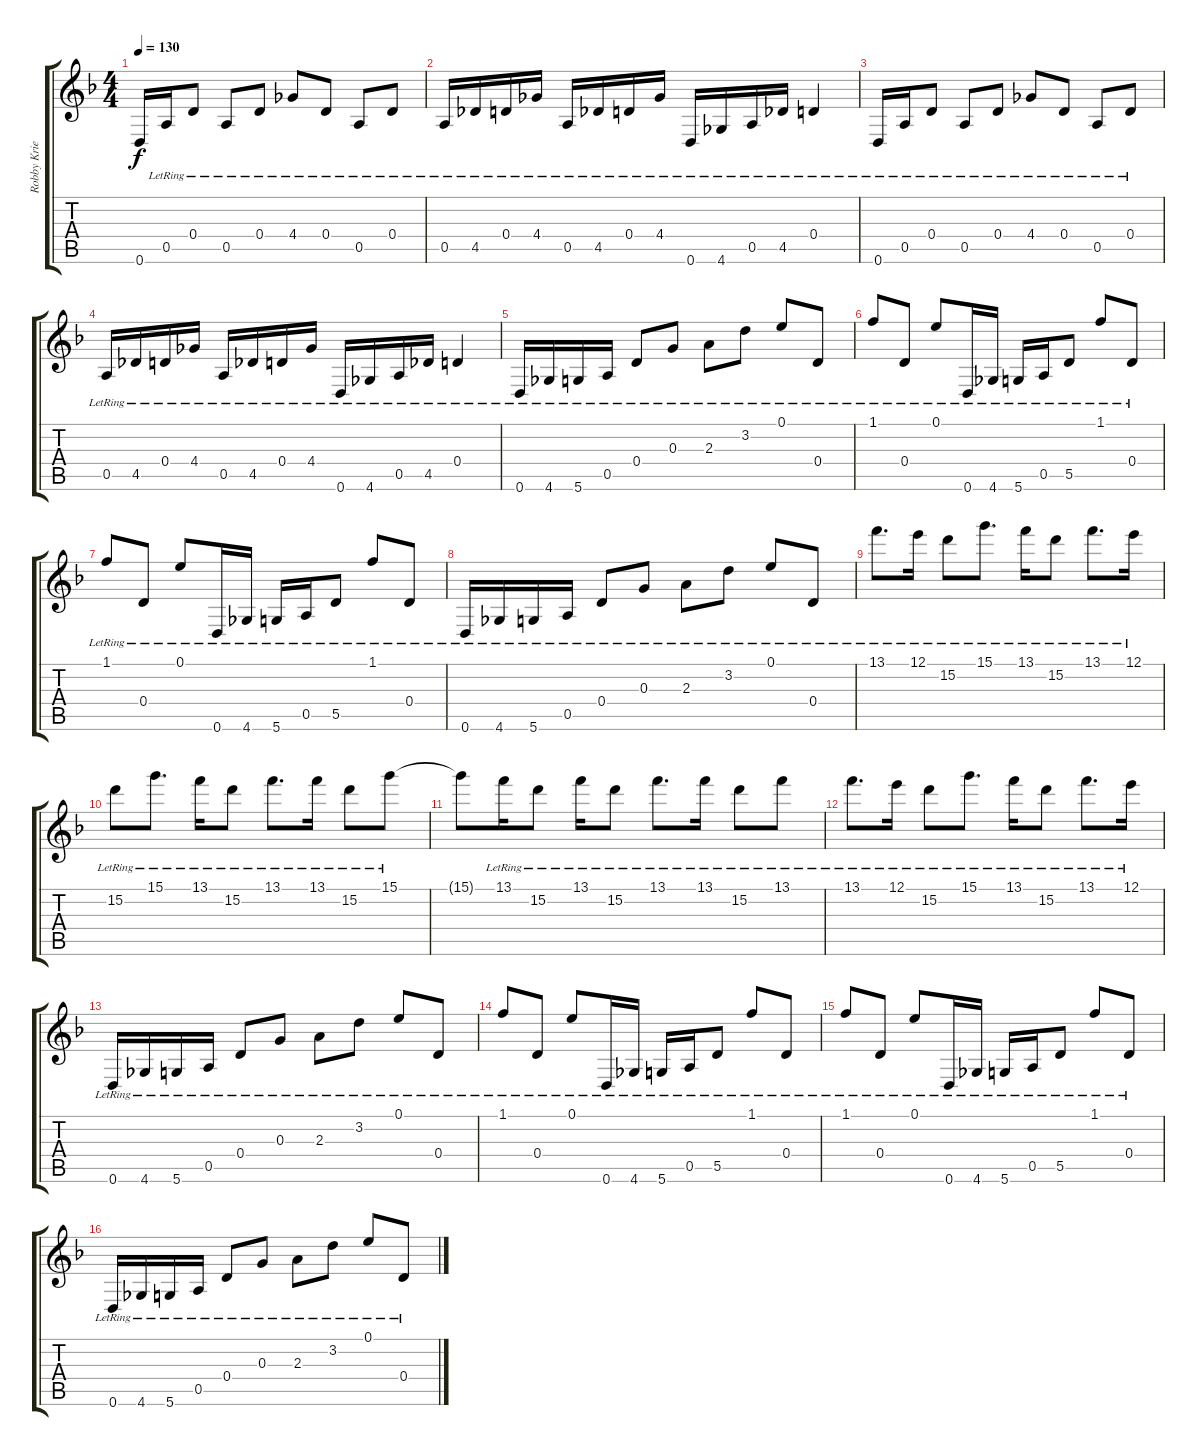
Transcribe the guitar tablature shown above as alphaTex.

\track ("Robby Krieger" "Robby Krie") {instrument electricguitarjazz}
\staff {score tabs}
\tuning (E4 B3 G3 D3 A2 D2) {hide}
\ts (4 4)
\tempo 130
\clef g2
\ks f
0.6.16{dy f} 0.5{lr}.16 0.4{lr}.8 0.5{lr}.8 0.4{lr}.8 4.4{lr}.8 0.4{lr}.8 0.5{lr}.8 0.4{lr}.8 |
0.5{lr}.16 4.5{lr}.16 0.4{lr}.16 4.4{lr}.16 0.5{lr}.16 4.5{lr}.16 0.4{lr}.16 4.4{lr}.16 0.6{lr}.16 4.6{lr}.16 0.5{lr}.16 4.5{lr}.16 0.4{lr}.4 |
0.6{lr}.16 0.5{lr}.16 0.4{lr}.8 0.5{lr}.8 0.4{lr}.8 4.4{lr}.8 0.4{lr}.8 0.5{lr}.8 0.4{lr}.8 |
0.5{lr}.16 4.5{lr}.16 0.4{lr}.16 4.4{lr}.16 0.5{lr}.16 4.5{lr}.16 0.4{lr}.16 4.4{lr}.16 0.6{lr}.16 4.6{lr}.16 0.5{lr}.16 4.5{lr}.16 0.4{lr}.4 |
0.6{lr}.16 4.6{lr}.16 5.6{lr}.16 0.5{lr}.16 0.4{lr}.8 0.3{lr}.8 2.3{lr}.8 3.2{lr}.8 0.1{lr}.8 0.4{lr}.8 |
1.1{lr}.8 0.4{lr}.8 0.1{lr}.8 0.6{lr}.16 4.6{lr}.16 5.6{lr}.16 0.5{lr}.16 5.5{lr}.8 1.1{lr}.8 0.4{lr}.8 |
1.1{lr}.8 0.4{lr}.8 0.1{lr}.8 0.6{lr}.16 4.6{lr}.16 5.6{lr}.16 0.5{lr}.16 5.5{lr}.8 1.1{lr}.8 0.4{lr}.8 |
0.6{lr}.16 4.6{lr}.16 5.6{lr}.16 0.5{lr}.16 0.4{lr}.8 0.3{lr}.8 2.3{lr}.8 3.2{lr}.8 0.1{lr}.8 0.4{lr}.8 |
13.1{lr}.8{d} 12.1{lr}.16 15.2{lr}.8 15.1{lr}.8{d} 13.1{lr}.16 15.2{lr}.8 13.1{lr}.8{d} 12.1{lr}.16 |
15.2{lr}.8 15.1{lr}.8{d} 13.1{lr}.16 15.2{lr}.8 13.1{lr}.8{d} 13.1{lr}.16 15.2{lr}.8 15.1{lr}.8 |
15.1{t}.8 13.1{lr}.16 15.2{lr}.8 13.1{lr}.16 15.2{lr}.8 13.1{lr}.8{d} 13.1{lr}.16 15.2{lr}.8 13.1{lr}.8 |
13.1{lr}.8{d} 12.1{lr}.16 15.2{lr}.8 15.1{lr}.8{d} 13.1{lr}.16 15.2{lr}.8 13.1{lr}.8{d} 12.1{lr}.16 |
0.6{lr}.16 4.6{lr}.16 5.6{lr}.16 0.5{lr}.16 0.4{lr}.8 0.3{lr}.8 2.3{lr}.8 3.2{lr}.8 0.1{lr}.8 0.4{lr}.8 |
1.1{lr}.8 0.4{lr}.8 0.1{lr}.8 0.6{lr}.16 4.6{lr}.16 5.6{lr}.16 0.5{lr}.16 5.5{lr}.8 1.1{lr}.8 0.4{lr}.8 |
1.1{lr}.8 0.4{lr}.8 0.1{lr}.8 0.6{lr}.16 4.6{lr}.16 5.6{lr}.16 0.5{lr}.16 5.5{lr}.8 1.1{lr}.8 0.4{lr}.8 |
0.6{lr}.16 4.6{lr}.16 5.6{lr}.16 0.5{lr}.16 0.4{lr}.8 0.3{lr}.8 2.3{lr}.8 3.2{lr}.8 0.1{lr}.8 0.4{lr}.8
